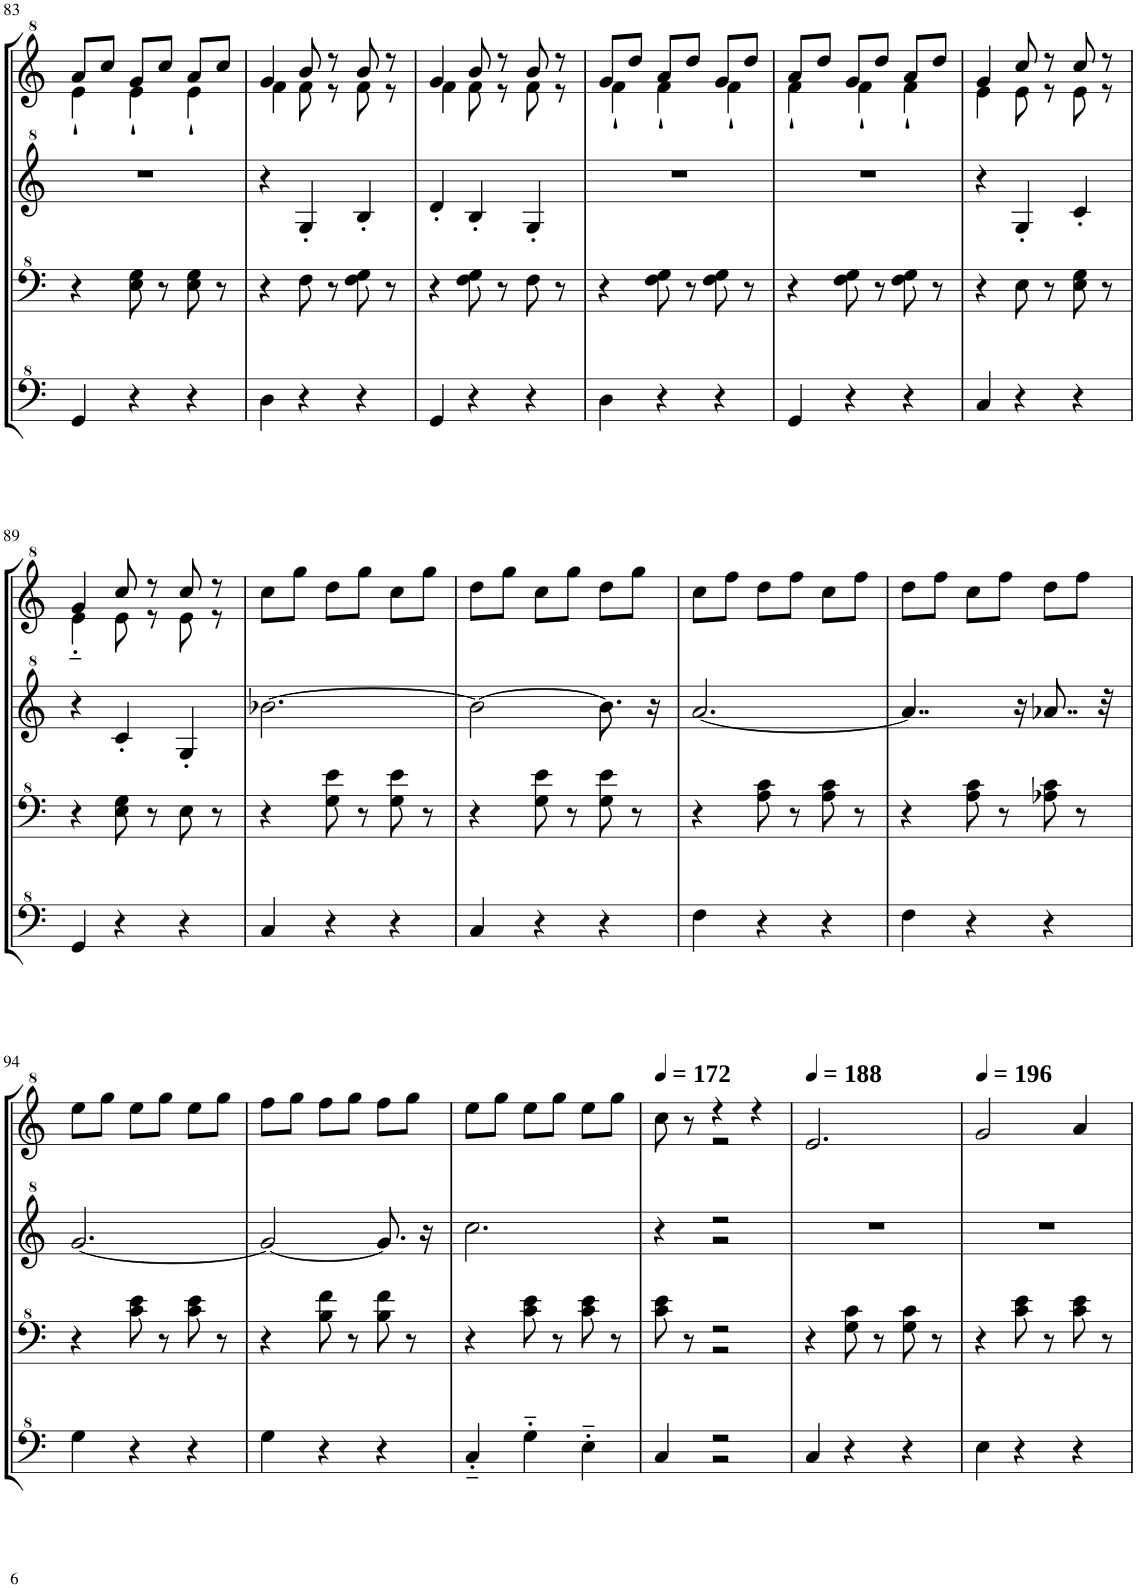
**kern	**kern	**kern	**kern
*part1	*part1	*part1	*part1
*staff4	*staff3	*staff2	*staff1
*I"Model III	*	*	*
!!LO:PB:g=z
*clefF^4	*clefF^4	*clefG^2	*clefG^2
*k[]	*k[]	*k[]	*k[]
*M3/4	*M3/4	*M3/4	*M3/4
=83	=83	=83	=83
*	*	*	*^
4G/	4r	2.r	8aa/L	4ee`\
.	.	.	8ccc/J	.
4r	8e\ 8g\	.	8gg/L	4ee`\
.	8r	.	8ccc/J	.
4r	8e\ 8g\	.	8aa/L	4ee`\
.	8r	.	8ccc/J	.
=84	=84	=84	=84	=84
4d\	4r	4r	4gg/	4ff\
4r	8f\	4g'/	8bb/	8ff\
.	8r	.	8r	8r
4r	8f\ 8g\	4b'/	8bb/	8ff\
.	8r	.	8r	8r
=85	=85	=85	=85	=85
4G/	4r	4dd'/	4gg/	4ff\
4r	8f\ 8g\	4b'/	8bb/	8ff\
.	8r	.	8r	8r
4r	8f\	4g'/	8bb/	8ff\
.	8r	.	8r	8r
=86	=86	=86	=86	=86
4d\	4r	2.r	8gg/L	4ff`\
.	.	.	8ddd/J	.
4r	8f\ 8g\	.	8aa/L	4ff`\
.	8r	.	8ddd/J	.
4r	8f\ 8g\	.	8gg/L	4ff`\
.	8r	.	8ddd/J	.
=87	=87	=87	=87	=87
4G/	4r	2.r	8aa/L	4ff`\
.	.	.	8ddd/J	.
4r	8f\ 8g\	.	8gg/L	4ff`\
.	8r	.	8ddd/J	.
4r	8f\ 8g\	.	8aa/L	4ff`\
.	8r	.	8ddd/J	.
=88	=88	=88	=88	=88
4c/	4r	4r	4gg/	4ee\
4r	8e\	4g'/	8ccc/	8ee\
.	8r	.	8r	8r
4r	8e\ 8g\	4cc'/	8ccc/	8ee\
.	8r	.	8r	8r
!!LO:LB:g=z	!!
=89	=89	=89	=89	=89
4G/	4r	4r	4gg/	4ee'~\
4r	8e\ 8g\	4cc'/	8ccc/	8ee\
.	8r	.	8r	8r
4r	8e\	4g'/	8ccc/	8ee\
.	8r	.	8r	8r
*	*	*	*v	*v
=90	=90	=90	=90
4c/	4r	[2.bb-X\	8ccc\L
.	.	.	8ggg\J
4r	8g\ 8ee\	.	8ddd\L
.	8r	.	8ggg\J
4r	8g\ 8ee\	.	8ccc\L
.	8r	.	8ggg\J
=91	=91	=91	=91
4c/	4r	2bb-\_	8ddd\L
.	.	.	8ggg\J
4r	8g\ 8ee\	.	8ccc\L
.	8r	.	8ggg\J
4r	8g\ 8ee\	8.bb-\]	8ddd\L
.	8r	.	8ggg\J
.	.	16r	.
=92	=92	=92	=92
4f\	4r	[2.aa/	8ccc\L
.	.	.	8fff\J
4r	8a\ 8cc\	.	8ddd\L
.	8r	.	8fff\J
4r	8a\ 8cc\	.	8ccc\L
.	8r	.	8fff\J
=93	=93	=93	=93
4f\	4r	4..aa/]	8ddd\L
.	.	.	8fff\J
4r	8a\ 8cc\	.	8ccc\L
.	8r	.	8fff\J
.	.	16r	.
4r	8a-X\ 8cc\	8..aa-X/	8ddd\L
.	8r	.	8fff\J
.	.	32r	.
!!LO:LB:g=z
=94	=94	=94	=94
4g\	4r	[2.gg/	8eee\L
.	.	.	8ggg\J
4r	8cc\ 8ee\	.	8eee\L
.	8r	.	8ggg\J
4r	8cc\ 8ee\	.	8eee\L
.	8r	.	8ggg\J
=95	=95	=95	=95
4g\	4r	2gg/_	8fff\L
.	.	.	8ggg\J
4r	8b\ 8ff\	.	8fff\L
.	8r	.	8ggg\J
4r	8b\ 8ff\	8.gg/]	8fff\L
.	8r	.	8ggg\J
.	.	16r	.
=96	=96	=96	=96
4c'~/	4r	2.ccc\	8eee\L
.	.	.	8ggg\J
4g'~\	8cc\ 8ee\	.	8eee\L
.	8r	.	8ggg\J
4e'~\	8cc\ 8ee\	.	8eee\L
.	8r	.	8ggg\J
=97	=97	=97	=97
*	*	*	*MM172
*^	*^	*^	*^
4c/	4ryy	4ryy	8cc\ 8ee\	4r	4ryy	8ccc\	4ryy
.	.	.	8r	.	.	8r	.
2r	2r	2r	2r	2r	2r	4r	2r
.	.	.	.	.	.	4r	.
*v	*v	*	*	*	*	*	*
*	*v	*v	*	*	*	*
*	*	*v	*v	*	*
*	*	*	*v	*v
=98	=98	=98	=98
*	*	*	*MM188
4c/	4r	2.r	2.ee/
4r	8g\ 8cc\	.	.
.	8r	.	.
4r	8g\ 8cc\	.	.
.	8r	.	.
=99	=99	=99	=99
*	*	*	*MM196
4e\	4r	2.r	2gg/
4r	8cc\ 8ee\	.	.
.	8r	.	.
4r	8cc\ 8ee\	.	4aa/
.	8r	.	.
=	=	=	=
*-	*-	*-	*-
